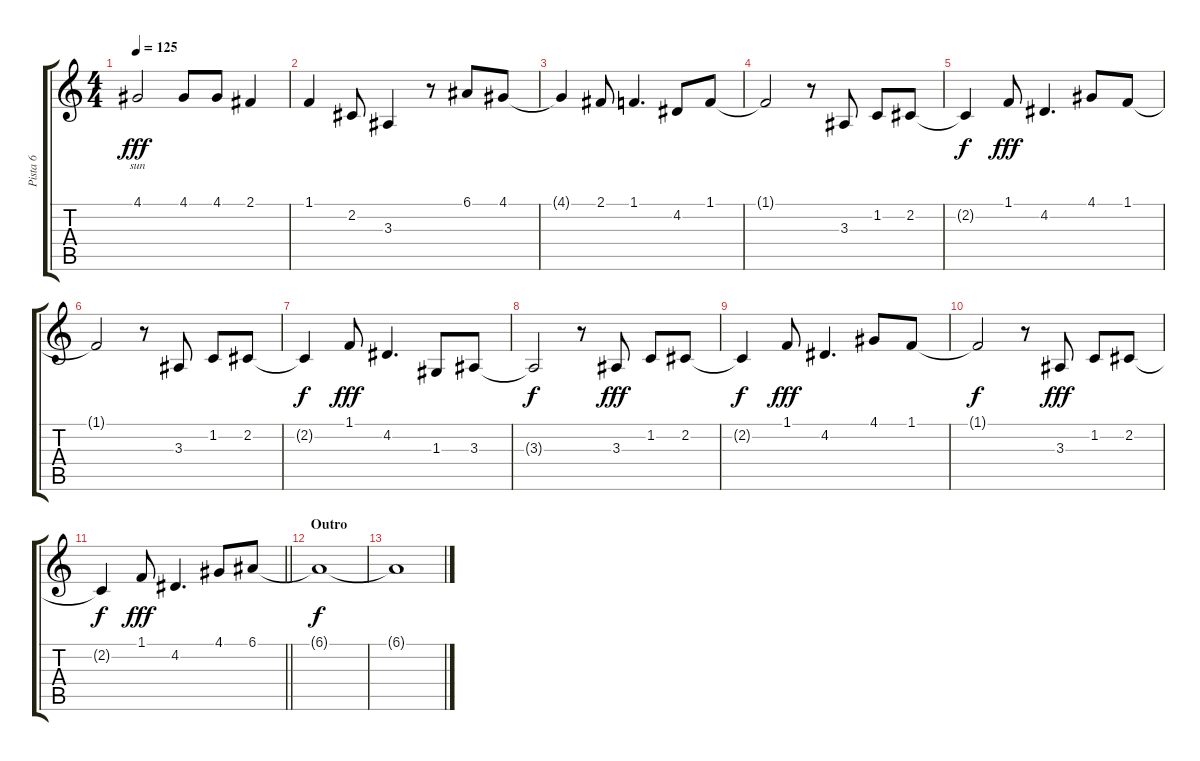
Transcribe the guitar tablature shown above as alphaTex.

\track ("Pista 6" "Pista 6") {instrument lead2sawtooth}
\staff {score tabs}
\tuning (E4 B3 G3 D3 A2 E2) {hide}
\ts (4 4)
\tempo 125
\clef g2
\ks c
4.1{t}.2{lyrics (0 "sun") lyrics (1 "") lyrics (2 "") lyrics (3 "") lyrics (4 "") dy fff} 4.1.8 4.1.8 2.1.4 |
1.1.4 2.2.8 3.3.4 r.8 6.1.8 4.1.8 |
4.1{t}.4 2.1.8 1.1.4{d} 4.2.8 1.1.8 |
1.1{t}.2 r.8 3.3.8 1.2.8 2.2.8 |
2.2{t}.4{dy f} 1.1.8{dy fff} 4.2.4{d} 4.1.8 1.1.8 |
1.1{t}.2 r.8 3.3.8 1.2.8 2.2.8 |
2.2{t}.4{dy f} 1.1.8{dy fff} 4.2.4{d} 1.3.8 3.3.8 |
3.3{t}.2{dy f} r.8 3.3.8{dy fff} 1.2.8 2.2.8 |
2.2{t}.4{dy f} 1.1.8{dy fff} 4.2.4{d} 4.1.8 1.1.8 |
1.1{t}.2{dy f} r.8 3.3.8{dy fff} 1.2.8 2.2.8 |
\barLineRight lightlight
2.2{t}.4{dy f} 1.1.8{dy fff} 4.2.4{d} 4.1.8 6.1.8 |
\section ("" "Outro")
6.1{t}.1{dy f} |
6.1{t}.1
